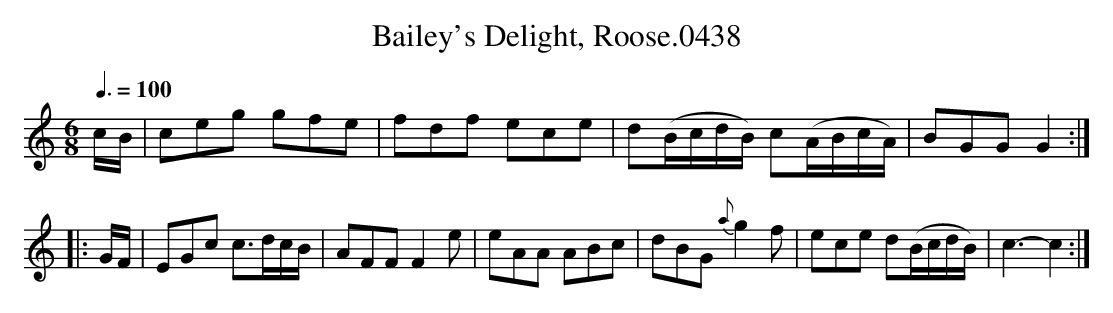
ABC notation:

X:1
T:Bailey's Delight, Roose.0438
Q:3/8=100
L:1/8
M:6/8
K:C
c/B/|ceg gfe|fdf ece|d(B/c/d/B/) c(A/B/c/A/)|BGG G2:|
|:G/F/| EGc c>dc/B/| AFF F2e|eAA ABc|dBG{a}g2f|ece d(B/c/d/B/)|c3-c2:|
